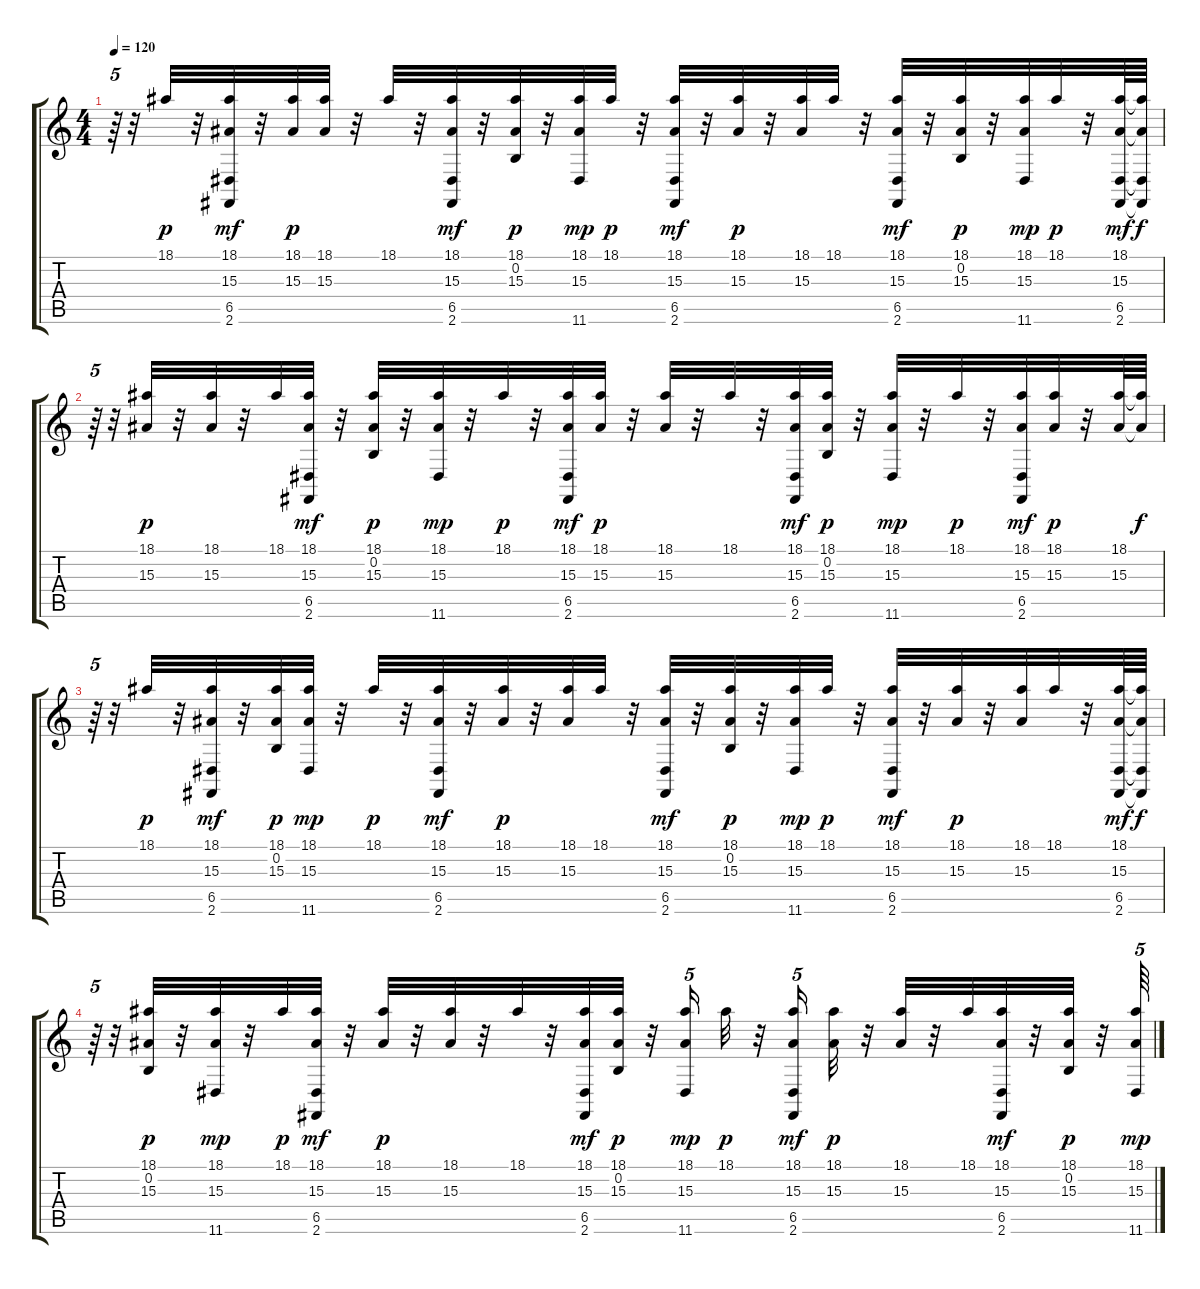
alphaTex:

\track "" {instrument drawbarorgan}
\staff {score tabs}
\tuning (E4 B3 G3 D3 A2 E2) {hide}
\ts (4 4)
\tempo 120
\clef g2
\ks c
r.64{tu (5 4) dy f} r.32 18.1.32{dy p} r.32 (18.1 15.3 6.5 2.6).32{dy mf} r.32 (18.1 15.3).32{dy p} (18.1 15.3).32 r.32 18.1.32 r.32 (18.1 15.3 6.5 2.6).32{dy mf} r.32 (18.1 0.2 15.3).32{dy p} r.32 (18.1 15.3 11.6).32{dy mp} 18.1.32{dy p} r.32 (18.1 15.3 6.5 2.6).32{dy mf} r.32 (18.1 15.3).32{dy p} r.32 (18.1 15.3).32 18.1.32 r.32 (18.1 15.3 6.5 2.6).32{dy mf} r.32 (18.1 0.2 15.3).32{dy p} r.32 (18.1 15.3 11.6).32{dy mp} 18.1.32{dy p} r.32 (18.1 15.3 6.5 2.6).64{dy mf} (18.1{t} 15.3{t} 6.5{t} 2.6{t}).64{dy f} |
r.64{tu (5 4)} r.32 (18.1 15.3).32{dy p} r.32 (18.1 15.3).32 r.32 18.1.32 (18.1 15.3 6.5 2.6).32{dy mf} r.32 (18.1 0.2 15.3).32{dy p} r.32 (18.1 15.3 11.6).32{dy mp} r.32 18.1.32{dy p} r.32 (18.1 15.3 6.5 2.6).32{dy mf} (18.1 15.3).32{dy p} r.32 (18.1 15.3).32 r.32 18.1.32 r.32 (18.1 15.3 6.5 2.6).32{dy mf} (18.1 0.2 15.3).32{dy p} r.32 (18.1 15.3 11.6).32{dy mp} r.32 18.1.32{dy p} r.32 (18.1 15.3 6.5 2.6).32{dy mf} (18.1 15.3).32{dy p} r.32 (18.1 15.3).64 (18.1{t} 15.3{t}).64{dy f} |
r.64{tu (5 4)} r.32 18.1.32{dy p} r.32 (18.1 15.3 6.5 2.6).32{dy mf} r.32 (18.1 0.2 15.3).32{dy p} (18.1 15.3 11.6).32{dy mp} r.32 18.1.32{dy p} r.32 (18.1 15.3 6.5 2.6).32{dy mf} r.32 (18.1 15.3).32{dy p} r.32 (18.1 15.3).32 18.1.32 r.32 (18.1 15.3 6.5 2.6).32{dy mf} r.32 (18.1 0.2 15.3).32{dy p} r.32 (18.1 15.3 11.6).32{dy mp} 18.1.32{dy p} r.32 (18.1 15.3 6.5 2.6).32{dy mf} r.32 (18.1 15.3).32{dy p} r.32 (18.1 15.3).32 18.1.32 r.32 (18.1 15.3 6.5 2.6).64{dy mf} (18.1{t} 15.3{t} 6.5{t} 2.6{t}).64{dy f} |
r.64{tu (5 4)} r.32 (18.1 0.2 15.3).32{dy p} r.32 (18.1 15.3 11.6).32{dy mp} r.32 18.1.32{dy p} (18.1 15.3 6.5 2.6).32{dy mf} r.32 (18.1 15.3).32{dy p} r.32 (18.1 15.3).32 r.32 18.1.32 r.32 (18.1 15.3 6.5 2.6).32{dy mf} (18.1 0.2 15.3).32{dy p} r.32 (18.1 15.3 11.6).16{tu (5 4) dy mp} 18.1.32{dy p} r.32 (18.1 15.3 6.5 2.6).16{tu (5 4) dy mf} (18.1 15.3).32{dy p} r.32 (18.1 15.3).32 r.32 18.1.32 (18.1 15.3 6.5 2.6).32{dy mf} r.32 (18.1 0.2 15.3).32{dy p} r.32 (18.1 15.3 11.6).64{tu (5 4) dy mp}
